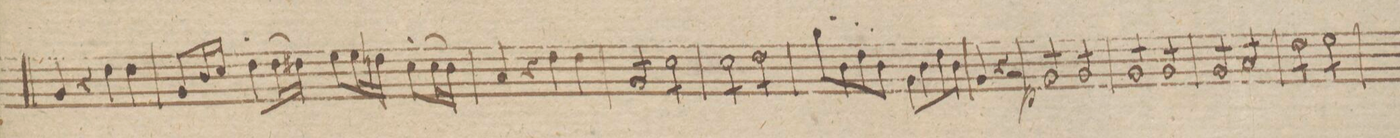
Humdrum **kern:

**kern	**dynam
*I"Viola Obligato	*
*clefC3	*
*k[f#c#g#]	*
*met(c)	*
*M4/4	*
4A/	.
4r	.
4e\	.
4e\	.
=32	=32
8A/L	.
16c#/L	.
16d/JJ	.
8e'\L	.
(16e\L	.
16e#X\JJ)	.
8f#\L	.
16f#\L	.
16en\JJ	.
8d'\L	.
(16d\L	.
16c#\JJ)	.
=33	=33
4B/	.
4r	.
4e\	.
4e\	.
=34	=34
8A/L	.
8A/	.
8A/	.
8A/J	.
8d\L	.
8d\	.
8d\	.
8d\J	.
=35	=35
8d\L	.
8d\	.
8d\	.
8d\J	.
8e\L	.
8e\	.
8e\	.
8e\J	.
=36	=36
8a\L	.
8c#'\	.
8e'\	.
8c#'\J	.
8A\L	.
8c#\	.
8e\	.
8c#\J	.
=37	=37
4A/	.
4r	.
2r	.
=38	=38
8A/L	p
8A/	.
8A/	.
8A/J	.
8A/L	.
8A/	.
8A/	.
8A/J	.
=39	=39
8A/L	.
8A/	.
8A/	.
8A/J	.
8A/L	.
8A/	.
8A/	.
8A/J	.
=40	=40
8A/L	.
8A/	.
8A/	.
8A/J	.
8B/L	.
8B/	.
8B/	.
8B/J	.
=41	=41
8e\L	.
8e\	.
8e\	.
8e\J	.
8f#\L	.
8f#\	.
8f#\	.
8f#\J	.
=42	=42
*-	*-
